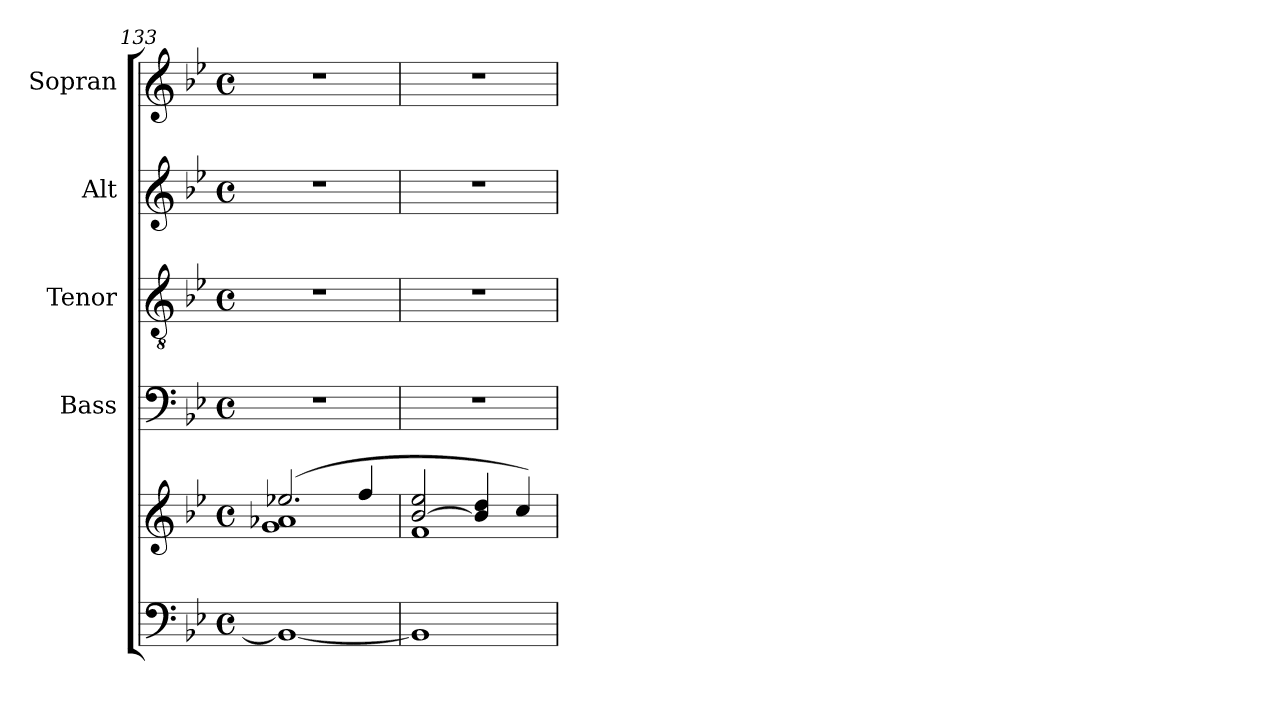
**kern	**kern	**kern	**kern	**kern	**kern
*part5	*part5	*part4	*part3	*part2	*part1
*staff6	*staff5	*staff4	*staff3	*staff2	*staff1
*	*	*I"Bass	*I"Tenor	*I"Alt	*I"Sopran
*	*	*I'B.	*I'T.	*I'A.	*I'S.
*clefF4	*clefG2	*clefF4	*clefGv2	*clefG2	*clefG2
*k[b-e-]	*k[b-e-]	*k[b-e-]	*k[b-e-]	*k[b-e-]	*k[b-e-]
*B-:	*B-:	*B-:	*B-:	*B-:	*B-:
*M4/4	*M4/4	*M4/4	*M4/4	*M4/4	*M4/4
*met(c)	*met(c)	*met(c)	*met(c)	*met(c)	*met(c)
=133	=133	=133	=133	=133	=133
*	*^	*	*	*	*
1BB-_	(2.ee-X/	1g 1a-X	1r	1r	1r	1r
.	4ff/	.	.	.	.	.
=134	=134	=134	=134	=134	=134	=134
1BB-]	[<2b-/ 2ee-/	1f	1r	1r	1r	1r
.	4b-/] 4dd/	.	.	.	.	.
.	4cc/)	.	.	.	.	.
*	*v	*v	*	*	*	*
=	=	=	=	=	=
*-	*-	*-	*-	*-	*-
